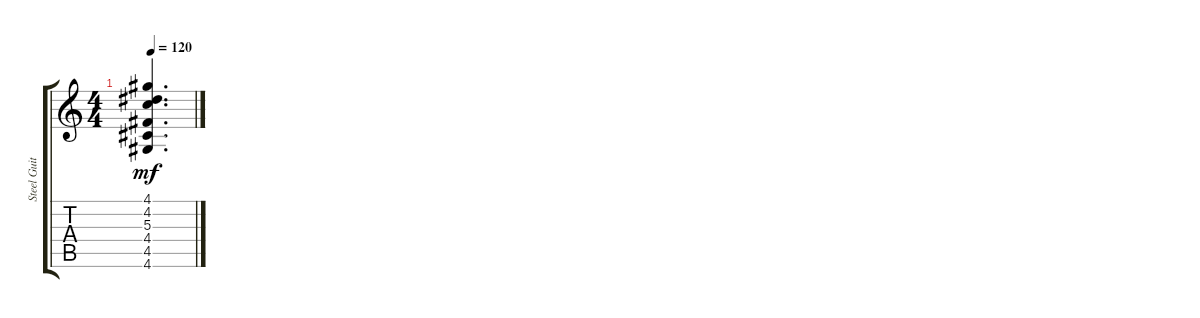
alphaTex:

\track ("Steel Guitar" "Steel Guit") {instrument acousticguitarsteel}
\staff {score tabs}
\tuning (E4 B3 G3 D3 A2 E2) {hide}
\ts (4 4)
\tempo 120
\clef g2
\ks c
(4.1 4.2 5.3 4.4 4.5 4.6).4{d dy mf instrument acousticguitarsteel}
